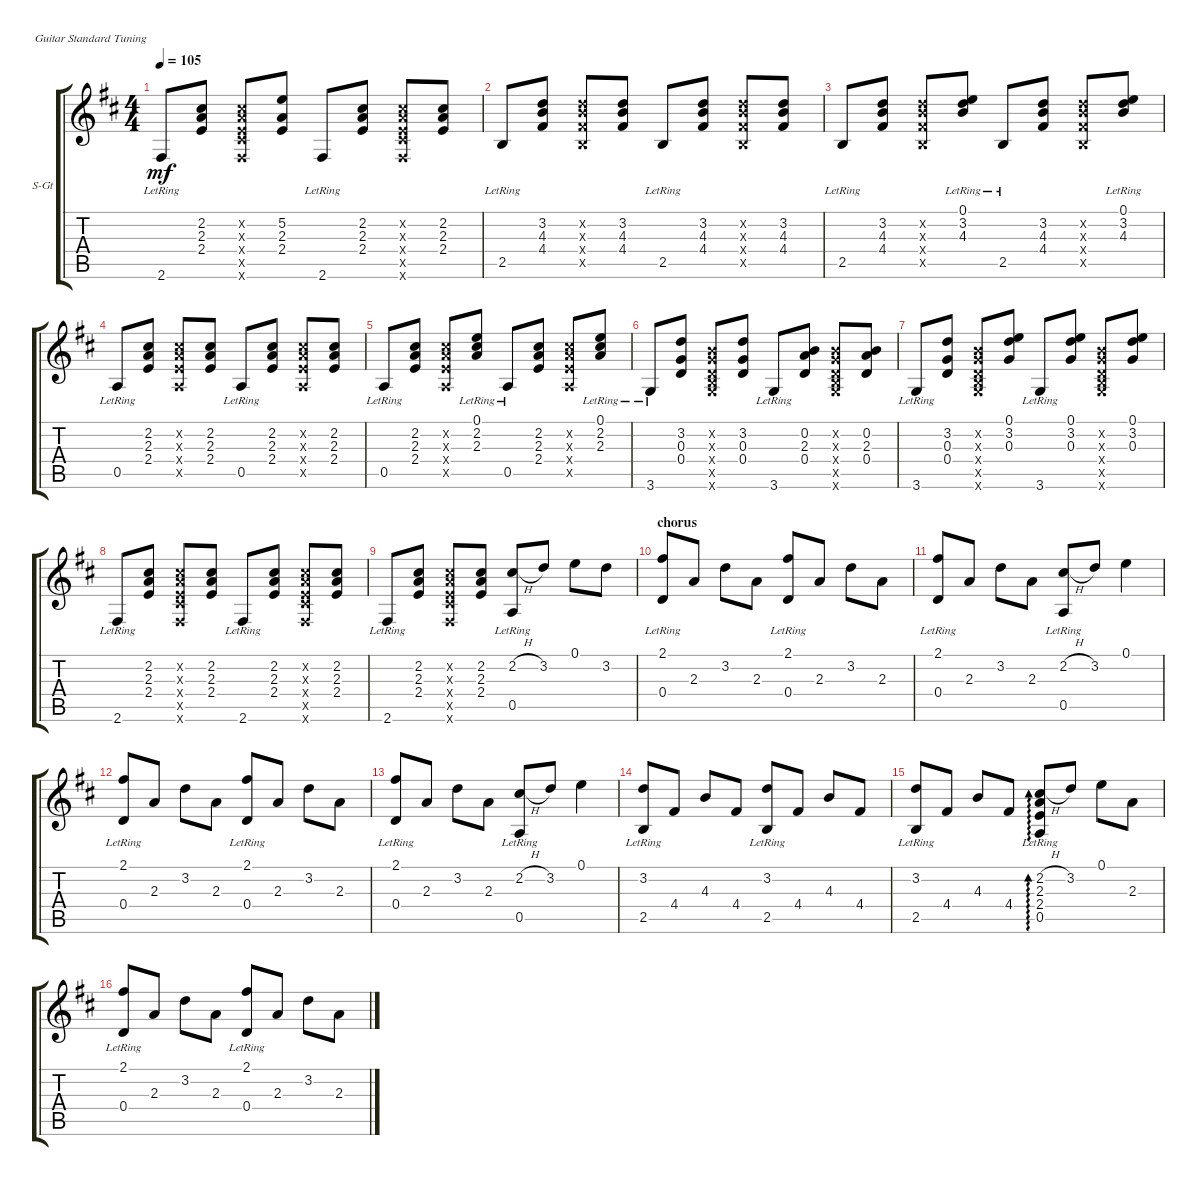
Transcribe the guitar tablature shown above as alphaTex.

\defaultSystemsLayout 4
\bracketExtendMode groupsimilarinstruments
\firstSystemTrackNameOrientation horizontal
\otherSystemsTrackNameOrientation horizontal
\track ("Steel Guitar" "S-Gt") {instrument acousticguitarsteel}
\staff {score tabs}
\tuning (E4 B3 G3 D3 A2 E2)
\ts (4 4)
\tempo 105
\clef g2
\ks d
2.6{lr}.8{dy mf} (2.4 2.3 2.2).8 (4.5{x} 2.4{x} 2.3{x} 2.2{x} 2.6{x}).8 (2.4 2.3 5.2).8 2.6{lr}.8 (2.4 2.3 2.2).8 (4.5{x} 2.4{x} 2.3{x} 2.2{x} 2.6{x}).8 (2.4 2.3 2.2).8 |
2.5{lr}.8 (4.4 4.3 3.2).8 (2.5{x} 4.4{x} 4.3{x} 3.2{x}).8 (4.4 4.3 3.2).8 2.5{lr}.8 (4.4 4.3 3.2).8 (2.5{x} 4.4{x} 4.3{x} 3.2{x}).8 (4.4 4.3 3.2).8 |
2.5{lr}.8 (4.4 4.3 3.2).8 (2.5{x} 4.4{x} 4.3{x} 3.2{x}).8 (4.3 3.2 0.1{lr}).8 2.5{lr}.8 (4.4 4.3 3.2).8 (2.5{x} 4.4{x} 4.3{x} 3.2{x}).8 (4.3 3.2 0.1{lr}).8 |
0.5{lr}.8 (2.4 2.3 2.2).8 (0.5{x} 2.4{x} 2.3{x} 2.2{x}).8 (2.4 2.3 2.2).8 0.5{lr}.8 (2.4 2.3 2.2).8 (0.5{x} 2.4{x} 2.3{x} 2.2{x}).8 (2.4 2.3 2.2).8 |
0.5{lr}.8 (2.4 2.3 2.2).8 (0.5{x} 2.4{x} 2.3{x} 2.2{x}).8 (2.3 2.2 0.1{lr}).8 0.5{lr}.8 (2.4 2.3 2.2).8 (0.5{x} 2.4{x} 2.3{x} 2.2{x}).8 (2.3 2.2 0.1{lr}).8 |
3.6{lr}.8 (0.4 0.3 3.2).8 (2.5{x} 0.4{x} 0.3{x} 0.2{x} 3.6{x}).8 (0.4 0.3 3.2).8 3.6{lr}.8 (0.4 2.3 0.2).8 (2.5{x} 0.4{x} 0.3{x} 0.2{x} 3.6{x}).8 (0.4 2.3 0.2).8 |
3.6{lr}.8 (0.4 0.3 3.2).8 (2.5{x} 0.4{x} 0.3{x} 0.2{x} 3.6{x}).8 (0.3 3.2 0.1).8 3.6{lr}.8 (0.3 3.2 0.1).8 (2.5{x} 0.4{x} 0.3{x} 0.2{x} 3.6{x}).8 (0.3 3.2 0.1).8 |
2.6{lr}.8 (2.4 2.3 2.2).8 (4.5{x} 2.4{x} 2.3{x} 2.2{x} 2.6{x}).8 (2.4 2.3 2.2).8 2.6{lr}.8 (2.4 2.3 2.2).8 (4.5{x} 2.4{x} 2.3{x} 2.2{x} 2.6{x}).8 (2.4 2.3 2.2).8 |
2.6{lr}.8 (2.4 2.3 2.2).8 (4.5{x} 2.4{x} 2.3{x} 2.2{x} 2.6{x}).8 (2.4 2.3 2.2).8 (2.2{h} 0.5{lr}).8 3.2.8 0.1.8 3.2.8 |
\section ("" "chorus")
(2.1 0.4{lr}).8 2.3.8 3.2.8 2.3.8 (2.1 0.4{lr}).8 2.3.8 3.2.8 2.3.8 |
(2.1 0.4{lr}).8 2.3.8 3.2.8 2.3.8 (2.2{h} 0.5{lr}).8 3.2.8 0.1.4 |
(2.1 0.4{lr}).8 2.3.8 3.2.8 2.3.8 (2.1 0.4{lr}).8 2.3.8 3.2.8 2.3.8 |
(2.1 0.4{lr}).8 2.3.8 3.2.8 2.3.8 (2.2{h} 0.5{lr}).8 3.2.8 0.1.4 |
(3.2 2.5{lr}).8 4.4.8 4.3.8 4.4.8 (3.2 2.5{lr}).8 4.4.8 4.3.8 4.4.8 |
(3.2 2.5{lr}).8 4.4.8 4.3.8 4.4.8 (2.2{h} 0.5{lr} 2.4 2.3).8{ad 0} 3.2.8 0.1.8 2.3.8 |
(2.1 0.4{lr}).8 2.3.8 3.2.8 2.3.8 (2.1 0.4{lr}).8 2.3.8 3.2.8 2.3.8
